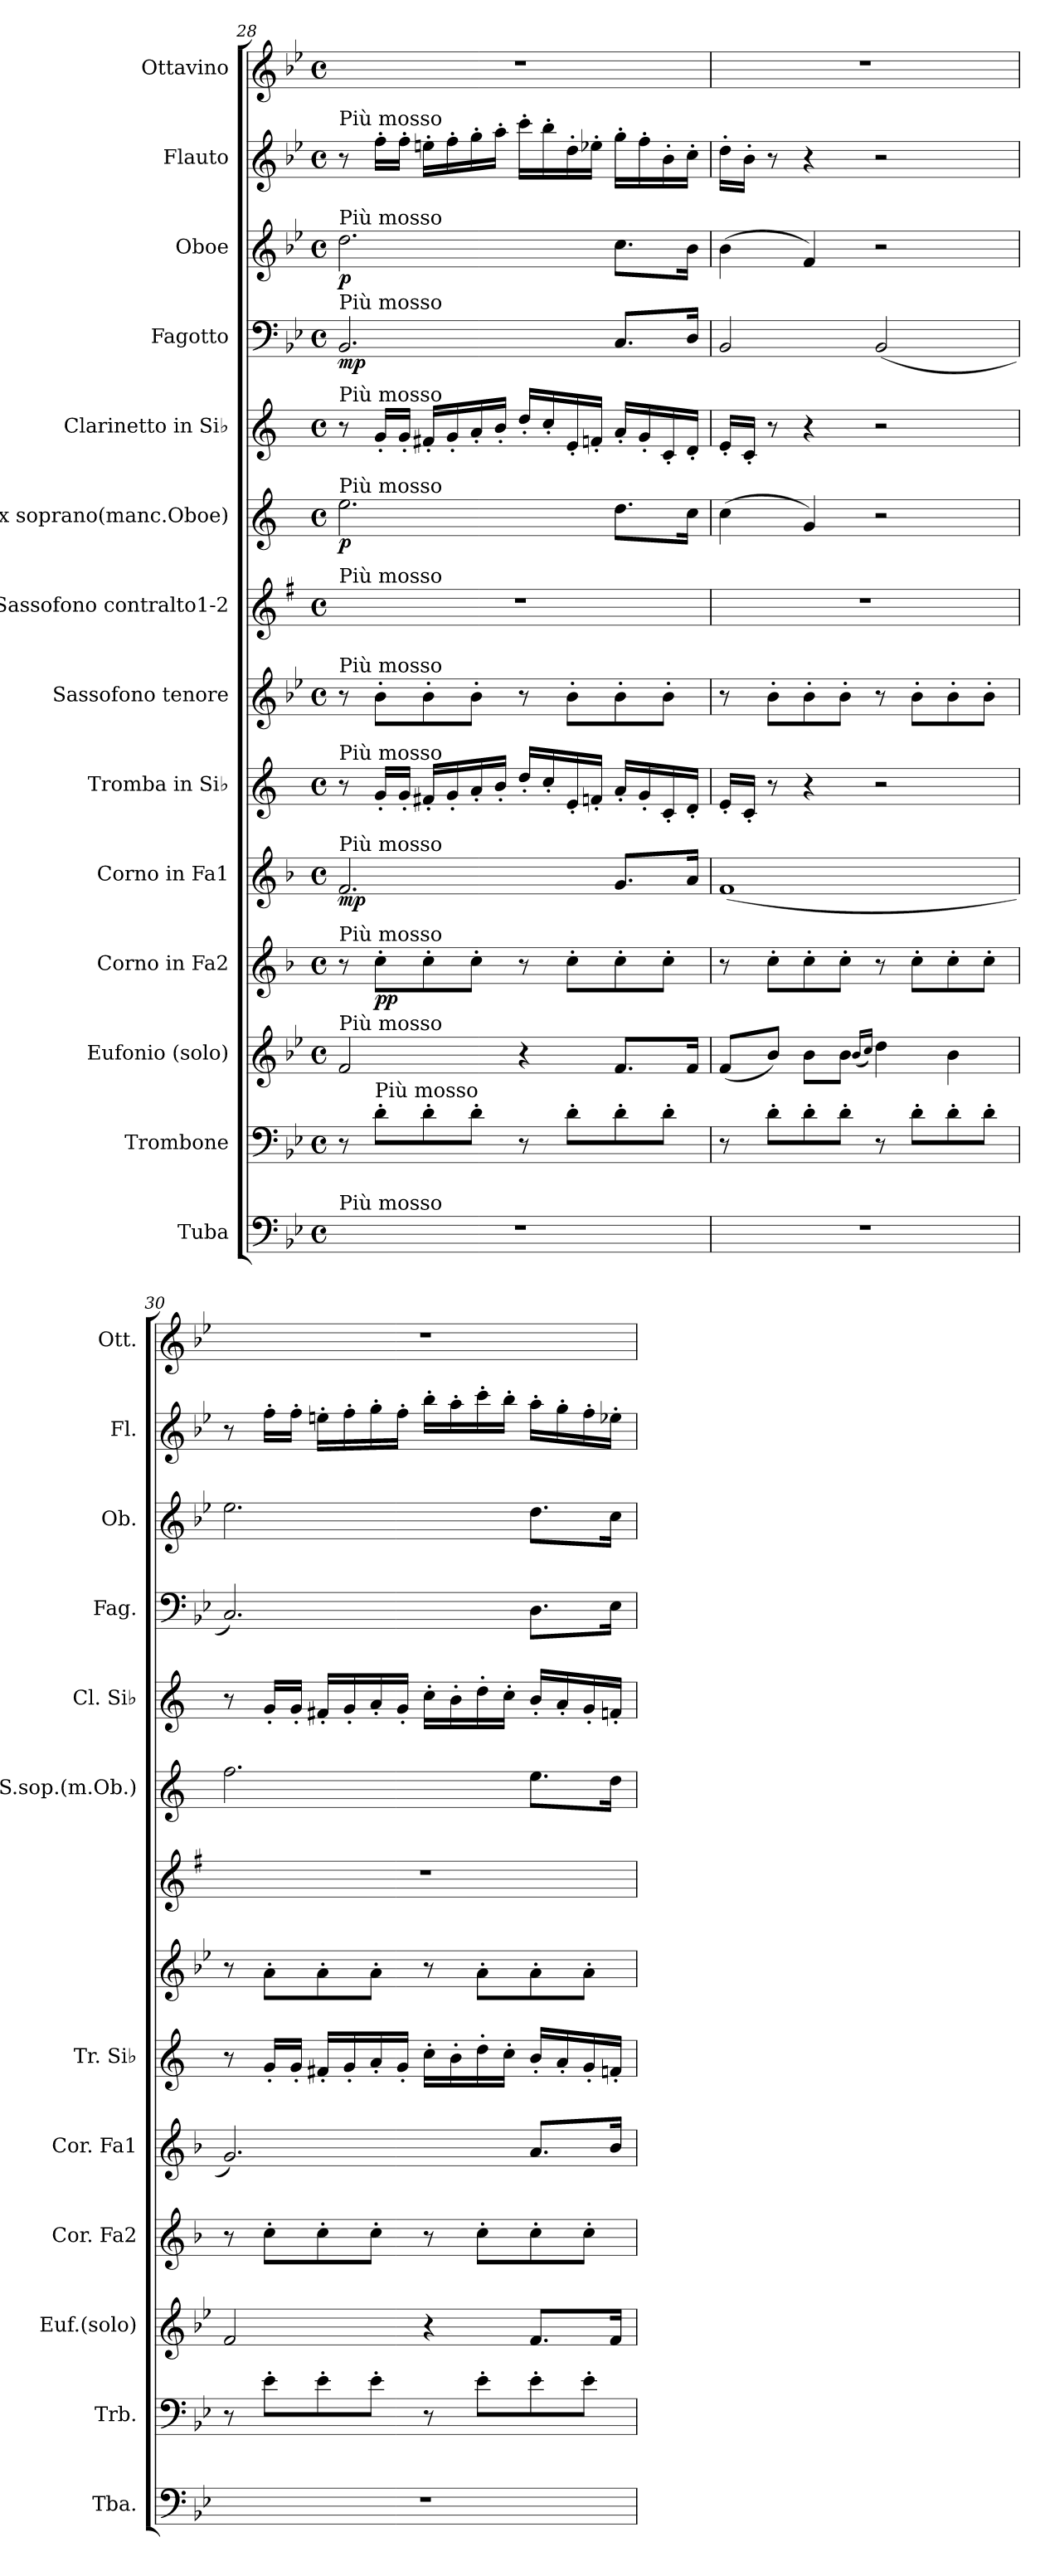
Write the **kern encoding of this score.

**kern	**kern	**kern	**kern	**dynam	**kern	**dynam	**kern	**kern	**kern	**kern	**dynam	**kern	**kern	**dynam	**kern	**dynam	**kern	**kern
*part14	*part13	*part12	*part11	*part11	*part10	*part10	*part9	*part8	*part7	*part6	*part6	*part5	*part4	*part4	*part3	*part3	*part2	*part1
*staff14	*staff13	*staff12	*staff11	*staff11	*staff10	*staff10	*staff9	*staff8	*staff7	*staff6	*staff6	*staff5	*staff4	*staff4	*staff3	*staff3	*staff2	*staff1
*I"Tuba	*I"Trombone	*I"Eufonio (solo)	*I"Corno in Fa2	*	*I"Corno in Fa1	*	*I"Tromba in Si♭	*I"Sassofono tenore	*I"Sassofono contralto1-2	*I"Sax soprano(manc.Oboe)	*	*I"Clarinetto in Si♭	*I"Fagotto	*	*I"Oboe	*	*I"Flauto	*I"Ottavino
*I'Tba.	*I'Trb.	*I'Euf.(solo)	*I'Cor. Fa2	*	*I'Cor. Fa1	*	*I'Tr. Si♭	*	*	*I'S.sop.(m.Ob.)	*	*I'Cl. Si♭	*I'Fag.	*	*I'Ob.	*	*I'Fl.	*I'Ott.
*clefF4	*clefF4	*clefG2	*clefG2	*	*clefG2	*	*clefG2	*clefG2	*clefG2	*clefG2	*	*clefG2	*clefF4	*	*clefG2	*	*clefG2	*clefG2
*	*	*ITrd8c14	*ITrd4c7	*	*ITrd4c7	*	*ITrd1c2	*ITrd8c14	*ITrd5c9	*ITrd1c2	*	*ITrd1c2	*	*	*	*	*	*ITrd-7c-12
*k[b-e-]	*k[b-e-]	*k[b-e-]	*k[b-e-]	*	*k[b-e-]	*	*k[b-e-]	*k[b-e-]	*k[b-e-]	*k[b-e-]	*	*k[b-e-]	*k[b-e-]	*	*k[b-e-]	*	*k[b-e-]	*k[b-e-]
*M4/4	*M4/4	*M4/4	*M4/4	*	*M4/4	*	*M4/4	*M4/4	*M4/4	*M4/4	*	*M4/4	*M4/4	*	*M4/4	*	*M4/4	*M4/4
*met(c)	*met(c)	*met(c)	*met(c)	*	*met(c)	*	*met(c)	*met(c)	*met(c)	*met(c)	*	*met(c)	*met(c)	*	*met(c)	*	*met(c)	*met(c)
=28	=28	=28	=28	=28	=28	=28	=28	=28	=28	=28	=28	=28	=28	=28	=28	=28	=28	=28
!	!	!	!	!	!	!	!	!	!	!	!	!	!	!	!	!	!	!LO:TX:a:t=Più mosso
!	!	!	!	!	!	!	!	!	!	!	!	!	!	!	!	!	!LO:TX:a:t=Più mosso	!
!	!	!	!	!	!	!	!	!	!	!	!	!	!	!	!LO:TX:a:t=Più mosso	!	!	!
!	!	!	!	!	!	!	!	!	!	!	!	!	!LO:TX:a:t=Più mosso	!	!	!	!	!
!	!	!	!	!	!	!	!	!	!	!	!	!LO:TX:a:t=Più mosso	!	!	!	!	!	!
!	!	!	!	!	!	!	!	!	!	!LO:TX:a:t=Più mosso	!	!	!	!	!	!	!	!
!	!	!	!	!	!	!	!	!	!LO:TX:a:t=Più mosso	!	!	!	!	!	!	!	!	!
!	!	!	!	!	!	!	!	!LO:TX:a:t=Più mosso	!	!	!	!	!	!	!	!	!	!
!	!	!	!	!	!	!	!LO:TX:a:t=Più mosso	!	!	!	!	!	!	!	!	!	!	!
!	!	!	!	!	!LO:TX:a:t=Più mosso	!	!	!	!	!	!	!	!	!	!	!	!	!
!	!	!	!LO:TX:a:t=Più mosso	!	!	!	!	!	!	!	!	!	!	!	!	!	!	!
!	!	!LO:TX:a:t=Più mosso	!	!	!	!	!	!	!	!	!	!	!	!	!	!	!	!
!LO:TX:a:t=Più mosso	!	!	!	!	!	!	!	!	!	!	!	!	!	!	!	!	!	!
!	!	!	!	!	!	!LO:DY:b	!	!	!	!	!LO:DY:b	!	!	!LO:DY:b	!	!LO:DY:b	!	!
*	*	*	*	*	*	*	*	*	*	*	*	*	*	*	*	*	*	*^
1r	8r	2F/	8r	.	2.B-/	mp	8r	8r	1r	2.dd\	p	8r	2.BB-/	mp	2.dd\	p	8r	1r	8ryy
*	*	*	*	*	*	*	*	*	*	*	*	*	*	*	*	*	*	*MM65	*
!	!LO:TX:a:t=Più mosso	!	!	!	!	!	!	!	!	!	!	!	!	!	!	!	!	!	!
!	!	!	!	!LO:DY:b	!	!	!	!	!	!	!	!	!	!	!	!	!	!	!
.	8d'\L	.	8f'\L	pp	.	.	16f'/LL	8B-'\L	.	.	.	16f'/LL	.	.	.	.	16ff'\LL	.	2..ryy
.	.	.	.	.	.	.	16f'/JJ	.	.	.	.	16f'/JJ	.	.	.	.	16ff'\JJ	.	.
.	8d'\	.	8f'\	.	.	.	16en'/LL	8B-'\	.	.	.	16en'/LL	.	.	.	.	16een'\LL	.	.
.	.	.	.	.	.	.	16f'/	.	.	.	.	16f'/	.	.	.	.	16ff'\	.	.
.	8d'\J	.	8f'\J	.	.	.	16g'/	8B-'\J	.	.	.	16g'/	.	.	.	.	16gg'\	.	.
.	.	.	.	.	.	.	16a'/JJ	.	.	.	.	16a'/JJ	.	.	.	.	16aa'\JJ	.	.
.	8r	4r	8r	.	.	.	16cc'/LL	8r	.	.	.	16cc'/LL	.	.	.	.	16ccc'\LL	.	.
.	.	.	.	.	.	.	16b-'/	.	.	.	.	16b-'/	.	.	.	.	16bb-'\	.	.
.	8d'\L	.	8f'\L	.	.	.	16d'/	8B-'\L	.	.	.	16d'/	.	.	.	.	16dd'\	.	.
.	.	.	.	.	.	.	16e-X'/JJ	.	.	.	.	16e-X'/JJ	.	.	.	.	16ee-X'\JJ	.	.
.	8d'\	8.F/L	8f'\	.	8.c/L	.	16g'/LL	8B-'\	.	8.cc\L	.	16g'/LL	8.C/L	.	8.cc\L	.	16gg'\LL	.	.
.	.	.	.	.	.	.	16f'/	.	.	.	.	16f'/	.	.	.	.	16ff'\	.	.
.	8d'\J	.	8f'\J	.	.	.	16B-'/	8B-'\J	.	.	.	16B-'/	.	.	.	.	16b-'\	.	.
.	.	16F/Jk	.	.	16d/Jk	.	16c'/JJ	.	.	16b-\Jk	.	16c'/JJ	16D/Jk	.	16b-\Jk	.	16cc'\JJ	.	.
*	*	*	*	*	*	*	*	*	*	*	*	*	*	*	*	*	*	*v	*v
=29	=29	=29	=29	=29	=29	=29	=29	=29	=29	=29	=29	=29	=29	=29	=29	=29	=29	=29
1r	8r	(<8F/L	8r	.	(<1B-	.	16d'/LL	8r	1r	(>4b-\	.	16d'/LL	2BB-/	.	(>4b-\	.	16dd'\LL	1r
.	.	.	.	.	.	.	16B-'/JJ	.	.	.	.	16B-'/JJ	.	.	.	.	16b-'\JJ	.
.	8d'\L	8B-/J)	8f'\L	.	.	.	8r	8B-'\L	.	.	.	8r	.	.	.	.	8r	.
.	8d'\	8B-\L	8f'\	.	.	.	4r	8B-'\	.	4f/)	.	4r	.	.	4f/)	.	4r	.
.	8d'\J	8B-\J	8f'\J	.	.	.	.	8B-'\J	.	.	.	.	.	.	.	.	.	.
.	.	(<16qB-/LL	.	.	.	.	.	.	.	.	.	.	.	.	.	.	.	.
.	.	16qc/JJ)	.	.	.	.	.	.	.	.	.	.	.	.	.	.	.	.
.	8r	4d\	8r	.	.	.	2r	8r	.	2r	.	2r	(<2BB-/	.	2r	.	2r	.
.	8d'\L	.	8f'\L	.	.	.	.	8B-'\L	.	.	.	.	.	.	.	.	.	.
.	8d'\	4B-\	8f'\	.	.	.	.	8B-'\	.	.	.	.	.	.	.	.	.	.
.	8d'\J	.	8f'\J	.	.	.	.	8B-'\J	.	.	.	.	.	.	.	.	.	.
=30	=30	=30	=30	=30	=30	=30	=30	=30	=30	=30	=30	=30	=30	=30	=30	=30	=30	=30
1r	8r	2F/	8r	.	2.c/)	.	8r	8r	1r	2.ee-\	.	8r	2.C/)	.	2.ee-\	.	8r	1r
.	8e-'\L	.	8f'\L	.	.	.	16f'/LL	8A'\L	.	.	.	16f'/LL	.	.	.	.	16ff'\LL	.
.	.	.	.	.	.	.	16f'/JJ	.	.	.	.	16f'/JJ	.	.	.	.	16ff'\JJ	.
.	8e-'\	.	8f'\	.	.	.	16en'/LL	8A'\	.	.	.	16en'/LL	.	.	.	.	16een'\LL	.
.	.	.	.	.	.	.	16f'/	.	.	.	.	16f'/	.	.	.	.	16ff'\	.
.	8e-'\J	.	8f'\J	.	.	.	16g'/	8A'\J	.	.	.	16g'/	.	.	.	.	16gg'\	.
.	.	.	.	.	.	.	16f'/JJ	.	.	.	.	16f'/JJ	.	.	.	.	16ff'\JJ	.
.	8r	4r	8r	.	.	.	16b-'\LL	8r	.	.	.	16b-'\LL	.	.	.	.	16bb-'\LL	.
.	.	.	.	.	.	.	16a'\	.	.	.	.	16a'\	.	.	.	.	16aa'\	.
.	8e-'\L	.	8f'\L	.	.	.	16cc'\	8A'\L	.	.	.	16cc'\	.	.	.	.	16ccc'\	.
.	.	.	.	.	.	.	16b-'\JJ	.	.	.	.	16b-'\JJ	.	.	.	.	16bb-'\JJ	.
.	8e-'\	8.F/L	8f'\	.	8.d/L	.	16a'/LL	8A'\	.	8.dd\L	.	16a'/LL	8.D\L	.	8.dd\L	.	16aa'\LL	.
.	.	.	.	.	.	.	16g'/	.	.	.	.	16g'/	.	.	.	.	16gg'\	.
.	8e-'\J	.	8f'\J	.	.	.	16f'/	8A'\J	.	.	.	16f'/	.	.	.	.	16ff'\	.
.	.	16F/Jk	.	.	16e-/Jk	.	16e-X'/JJ	.	.	16cc\Jk	.	16e-X'/JJ	16E-\Jk	.	16cc\Jk	.	16ee-X'\JJ	.
=	=	=	=	=	=	=	=	=	=	=	=	=	=	=	=	=	=	=
*-	*-	*-	*-	*-	*-	*-	*-	*-	*-	*-	*-	*-	*-	*-	*-	*-	*-	*-
